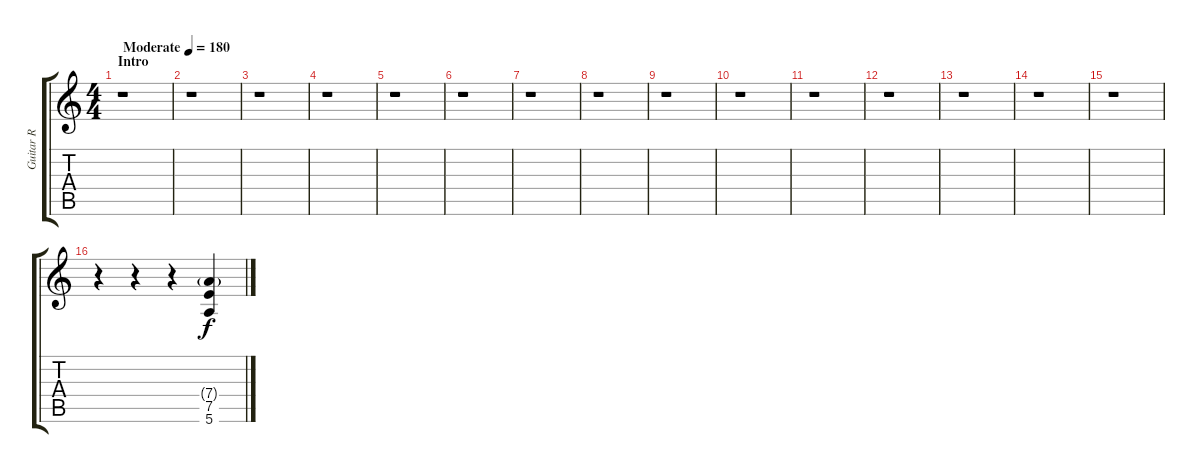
\track ("Guitar R" "Guitar R") {instrument distortionguitar}
\staff {score tabs}
\tuning (E4 B3 G3 D3 A2 E2) {hide}
\ts (4 4)
\section ("" "Intro")
\tempo (180 "Moderate")
\clef g2
\ks c
r.1{dy f instrument distortionguitar} |
r.1 |
r.1 |
r.1 |
r.1 |
r.1 |
r.1 |
r.1 |
r.1 |
r.1 |
r.1 |
r.1 |
r.1 |
r.1 |
r.1 |
r.4 r.4 r.4 (7.4{g} 7.5 5.6).4
